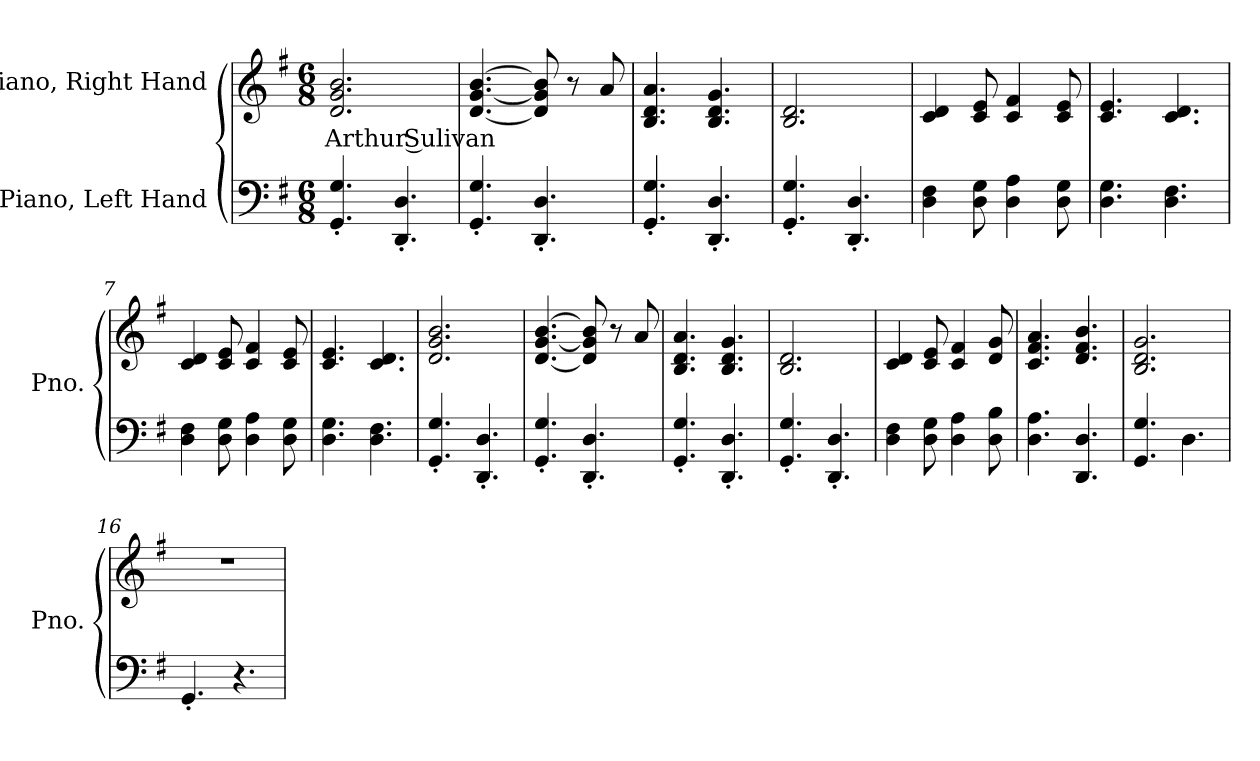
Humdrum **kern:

**kern	**kern	**text
*part2	*part1	*part1
*staff2	*staff1	*staff1
*I"Piano, Left Hand	*I"Piano, Right Hand	*
*I'Pno.	*I'Pno.	*
*clefF4	*clefG2	*
*k[f#]	*k[f#]	*
*M6/8	*M6/8	*
*MM100	*MM100	*
=1	=1	=1
!	!	!LO:LY:b
4.GG/' 4.G/'	2.d/ 2.g/ 2.b/	Arthur Sulivan
4.DD/' 4.D/'	.	.
=2	=2	=2
4.GG/' 4.G/'	[4.d/ [4.g/ [4.b/	.
4.DD/' 4.D/'	8d/] 8g/] 8b/]	.
.	8r	.
.	8a/	.
=3	=3	=3
4.GG/' 4.G/'	4.B/ 4.d/ 4.a/	.
4.DD/' 4.D/'	4.B/ 4.d/ 4.g/	.
=4	=4	=4
4.GG/' 4.G/'	2.B/ 2.d/	.
4.DD/' 4.D/'	.	.
=5	=5	=5
4D\ 4F#\	4c/ 4d/	.
8D\ 8G\	8c/ 8e/	.
4D\ 4A\	4c/ 4f#/	.
8D\ 8G\	8c/ 8e/	.
!!LO:LB:g=z
=6	=6	=6
4.D\ 4.G\	4.c/ 4.e/	.
4.D\ 4.F#\	4.c/ 4.d/	.
=7	=7	=7
4D\ 4F#\	4c/ 4d/	.
8D\ 8G\	8c/ 8e/	.
4D\ 4A\	4c/ 4f#/	.
8D\ 8G\	8c/ 8e/	.
=8	=8	=8
4.D\ 4.G\	4.c/ 4.e/	.
4.D\ 4.F#\	4.c/ 4.d/	.
=9	=9	=9
4.GG/' 4.G/'	2.d/ 2.g/ 2.b/	.
4.DD/' 4.D/'	.	.
=10	=10	=10
4.GG/' 4.G/'	[4.d/ [4.g/ [4.b/	.
4.DD/' 4.D/'	8d/] 8g/] 8b/]	.
.	8r	.
.	8a/	.
=11	=11	=11
4.GG/' 4.G/'	4.B/ 4.d/ 4.a/	.
4.DD/' 4.D/'	4.B/ 4.d/ 4.g/	.
=12	=12	=12
4.GG/' 4.G/'	2.B/ 2.d/	.
4.DD/' 4.D/'	.	.
!!LO:LB:g=z
=13	=13	=13
4D\ 4F#\	4c/ 4d/	.
8D\ 8G\	8c/ 8e/	.
4D\ 4A\	4c/ 4f#/	.
8D\ 8B\	8d/ 8g/	.
=14	=14	=14
4.D\ 4.A\	4.c/ 4.f#/ 4.a/	.
4.DD/ 4.D/	4.d/ 4.f#/ 4.b/	.
=15	=15	=15
4.GG/ 4.G/	2.B/ 2.d/ 2.g/	.
4.D\	.	.
=16	=16	=16
4.GG'/	2.r	.
4.r	.	.
=	=	=
*-	*-	*-
